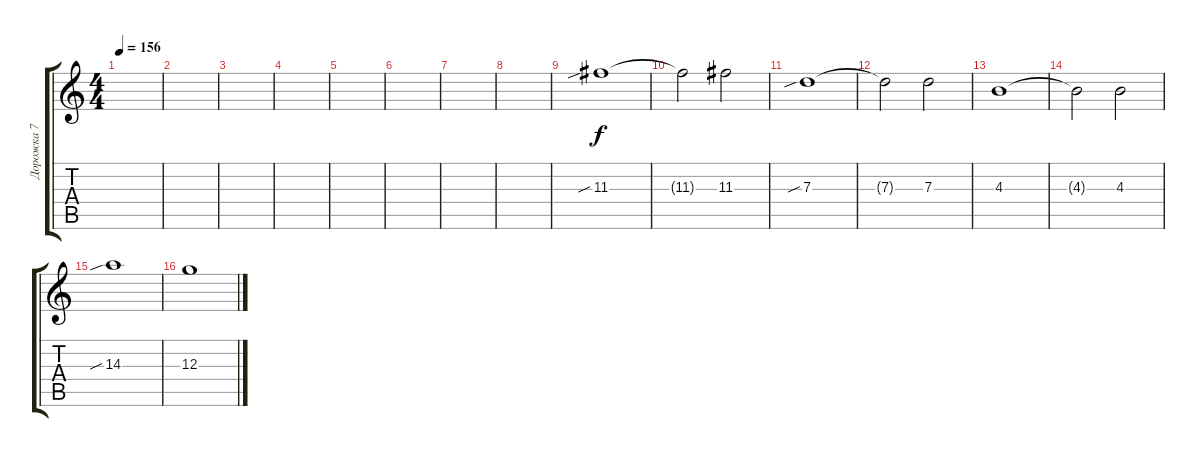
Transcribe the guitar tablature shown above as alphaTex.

\track ("Дорожка 7" "Дорожка 7") {instrument distortionguitar}
\staff {score tabs}
\tuning (E4 B3 G3 D3 A2 E2) {hide}
\ts (4 4)
\tempo 156
\clef g2
\ks c
|
|
|
|
|
|
|
|
11.3{sib}.1 |
11.3{t}.2 11.3.2 |
7.3{sib}.1 |
7.3{t}.2 7.3.2 |
4.3.1 |
4.3{t}.2 4.3.2 |
14.3{sib}.1 |
12.3.1
